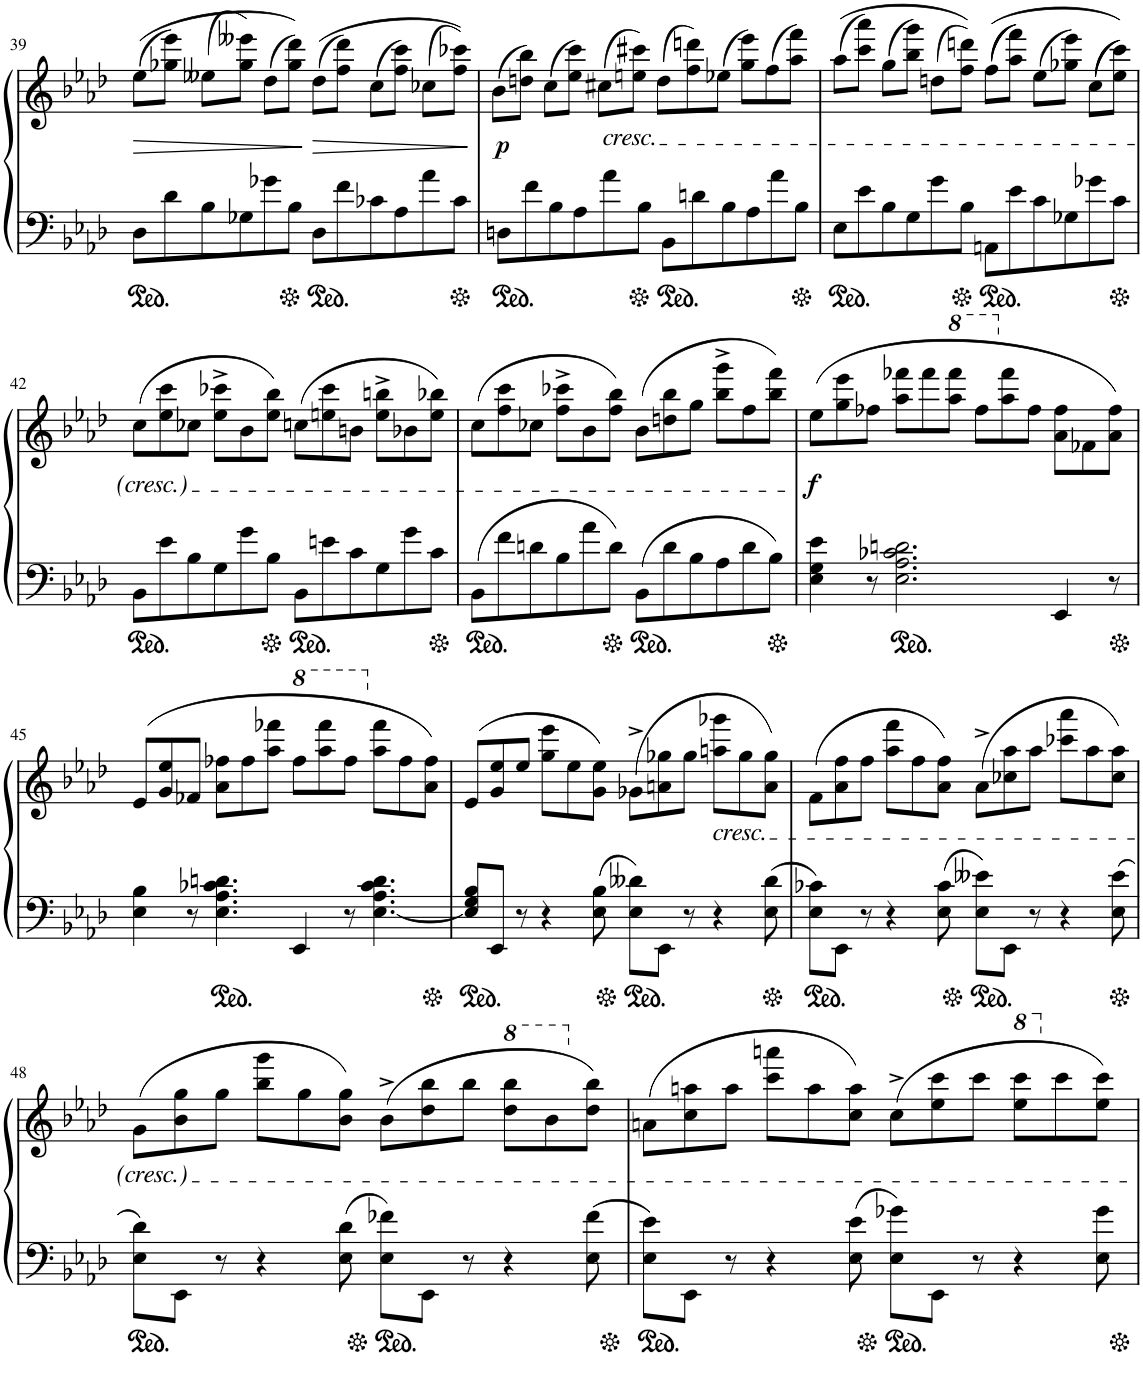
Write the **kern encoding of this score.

**kern	**kern	**dynam
*part1	*part1	*part1
*staff2	*staff1	*staff1/2
*I"피아노	*	*
!!LO:PB:g=z
*clefF4	*clefG2	*
*k[b-e-a-d-]	*k[b-e-a-d-]	*
*M12/8	*M12/8	*
=39	=39	=39
!	!	!LO:HP:b
8D-\L	((8ee-\L	>
8d-\	8gg-X\ 8eee-\J)	.
8B-\	(8ee--X\L	.
8G-X\	8gg-\ 8eee--X\J)	.
8g-X\	(8dd-\L	.
8B-\J	8gg-\ 8ddd-\J))	.
!	!	!LO:HP:n=1:b
8D-\L	((8dd-\L	] >
8f\	8ff\ 8ddd-\J)	.
8c-X\	(8cc\L	.
8A-\	8ff\ 8ccc\J)	.
8a-\	(8cc-X\L	.
8c-\J	8ff\ 8ccc-X\J))	.
.	.	]
=40	=40	=40
!	!	!LO:DY:b
8Dn\L	(8b-\L	p
8f\	8ddn\ 8bb-\J)	.
8B-\	(8cc\L	.
8A-\	8ee-\ 8ccc\J)	.
!	!LO:TX:b:i:t=cresc.	!
8a-\	(8cc#X\L	.
8B-\J	8een\ 8ccc#X\J)	.
8BB-\L	(8dd\L	.
8dn\	8ff\ 8dddn\)	.
8B-\	(8ee-X\J	.
8A-\	8gg\ 8eee-\L)	.
8a-\	(8ff\	.
8B-\J	8aa-\ 8fff\J)	.
=41	=41	=41
8E-\L	((8aa-\L	.
8e-\	8ccc\ 8aaa-\J)	.
8B-\	(8gg\L	.
8G\	8bb-\ 8ggg\J)	.
8g\	(8ddn\L	.
8B-\J	8ff\ 8dddn\J))	.
8AAn\L	(((8ff\L	.
8e-\	8aa-\ 8fff\J))	.
8c\	(8ee-\L	.
8G-X\	8gg-X\ 8eee-\J)	.
8g-X\	((8cc\L	.
8c\J	8ee-\ 8ccc\J)))	.
!!LO:LB:g=z
=42	=42	=42
8BB-\L	(8cc\L	.
8e-\	8ee-\ 8ccc\	.
8B-\	8cc-X\J	.
8G\	8ee-\^ 8ccc-X\^L	.
8g\	8b-\	.
8B-\J	8ee-\ 8bb-\J)	.
8BB-\L	(8ccn\L	.
8en\	8een\ 8ccc-\	.
8c\	8bn\J	.
8G\	8ee\^ 8bbn\^L	.
8g\	8b-X\	.
8c\J	8ee\ 8bb-X\J)	.
=43	=43	=43
8BB-\L	(8cc\L	.
8f\	8ff\ 8ccc\	.
8dn\	8cc-X\J	.
8B-\	8ff\^ 8ccc-X\^L	.
8a-\	8b-\	.
8d\J	8ff\ 8bb-\J)	.
8BB-\L	(8b-\L	.
8d\	8ddn\ 8bb-\	.
8B-\	8gg\J	.
8A-\	8bb-\^ 8ggg\^L	.
8d\	8ff\	.
8B-\J	8bb-\ 8fff\J)	.
=44	=44	=44
!	!	!LO:DY:b
4E-\ 4G\ 4e-\	(8ee-\L	f
.	8gg\ 8eee-\	.
8r	8ff-X\J	.
2.E-\ 2.A-\ 2.c-X\ 2.dn\	8aa-\ 8fff-X\L	.
.	8fff-\	.
*	*8va	*
.	8aaa-\ 8ffff-\J	.
.	8fff-\L	.
*	*X8va	*
.	8aa-\ 8fff-\	.
.	8ff-\J	.
4EE-/	8a-\ 8ff-\L	.
.	8f-X\	.
8r	8a-\ 8ff-\J)	.
!!LO:LB:g=z
=45	=45	=45
4E-\ 4B-\	(8e-/L	.
.	8g/ 8ee-/	.
8r	8f-X/J	.
4.E-\ 4.A-\ 4.c-X\ 4.dn\	8a-\ 8ff-X\L	.
.	8ff-\	.
.	8aa-\ 8fff-X\J	.
*	*8va	*
4EE-/	8fff-\L	.
.	8aaa-\ 8ffff-\	.
8r	8fff-\J	.
*	*X8va	*
[4.E-\ 4.A-\ 4.c-\ 4.d\	8aa-\ 8fff-\L	.
.	8ff-\	.
.	8a-\ 8ff-\J)	.
=46	=46	=46
8E-/] 8G/ 8B-/L	(8e-/L	.
8EE-/J	8g/ 8ee-/	.
8r	8ee-/J	.
4r	8gg\ 8eee-\L	.
.	8ee-\	.
8E-\ 8B-\	8g\ 8ee-\J)	.
8E-\ 8d--X\L	(8g-X^\L	.
8EE-\J	8an\ 8gg-X\	.
8r	8gg-\J	.
!	!LO:TX:b:i:t=cresc.	!
4r	8aan\ 8ggg-X\L	.
.	8gg-\	.
8E-\ 8d--\	8a\ 8gg-\J)	.
=47	=47	=47
8E-\ 8c-X\L	(8f\L	.
8EE-\J	8a-\ 8ff\	.
8r	8ff\J	.
4r	8aa-\ 8fff\L	.
.	8ff\	.
8E-\ 8c-\	8a-\ 8ff\J)	.
8E-\ 8e--X\L	(8a-^\L	.
8EE-\J	8cc-X\ 8aa-\	.
8r	8aa-\J	.
4r	8ccc-X\ 8aaa-\L	.
.	8aa-\	.
8E-\ 8e--\	8cc-\ 8aa-\J)	.
!!LO:LB:g=z
=48	=48	=48
8E-\ 8d-\L	(8g\L	.
8EE-\J	8b-\ 8gg\	.
8r	8gg\J	.
4r	8bb-\ 8ggg\L	.
.	8gg\	.
8E-\ 8d-\	8b-\ 8gg\J)	.
8E-\ 8f-X\L	(8b-^\L	.
8EE-\J	8dd-\ 8bb-\	.
8r	8bb-\J	.
*	*8va	*
4r	8ddd-\ 8bbb-\L	.
.	8bb-\	.
*	*X8va	*
8E-\ 8f-\	8dd-\ 8bb-\J)	.
=49	=49	=49
8E-\ 8e-\L	(8an\L	.
8EE-\J	8cc\ 8aan\	.
8r	8aa\J	.
4r	8ccc\ 8aaan\L	.
.	8aa\	.
8E-\ 8e-\	8cc\ 8aa\J)	.
8E-\ 8g-X\L	(8cc^\L	.
8EE-\J	8ee-\ 8ccc\	.
8r	8ccc\J	.
*	*8va	*
4r	8eee-\ 8cccc\L	.
*	*X8va	*
.	8ccc\	.
8E-\ 8g-\	8ee-\ 8ccc\J)	.
=	=	=
*-	*-	*-
